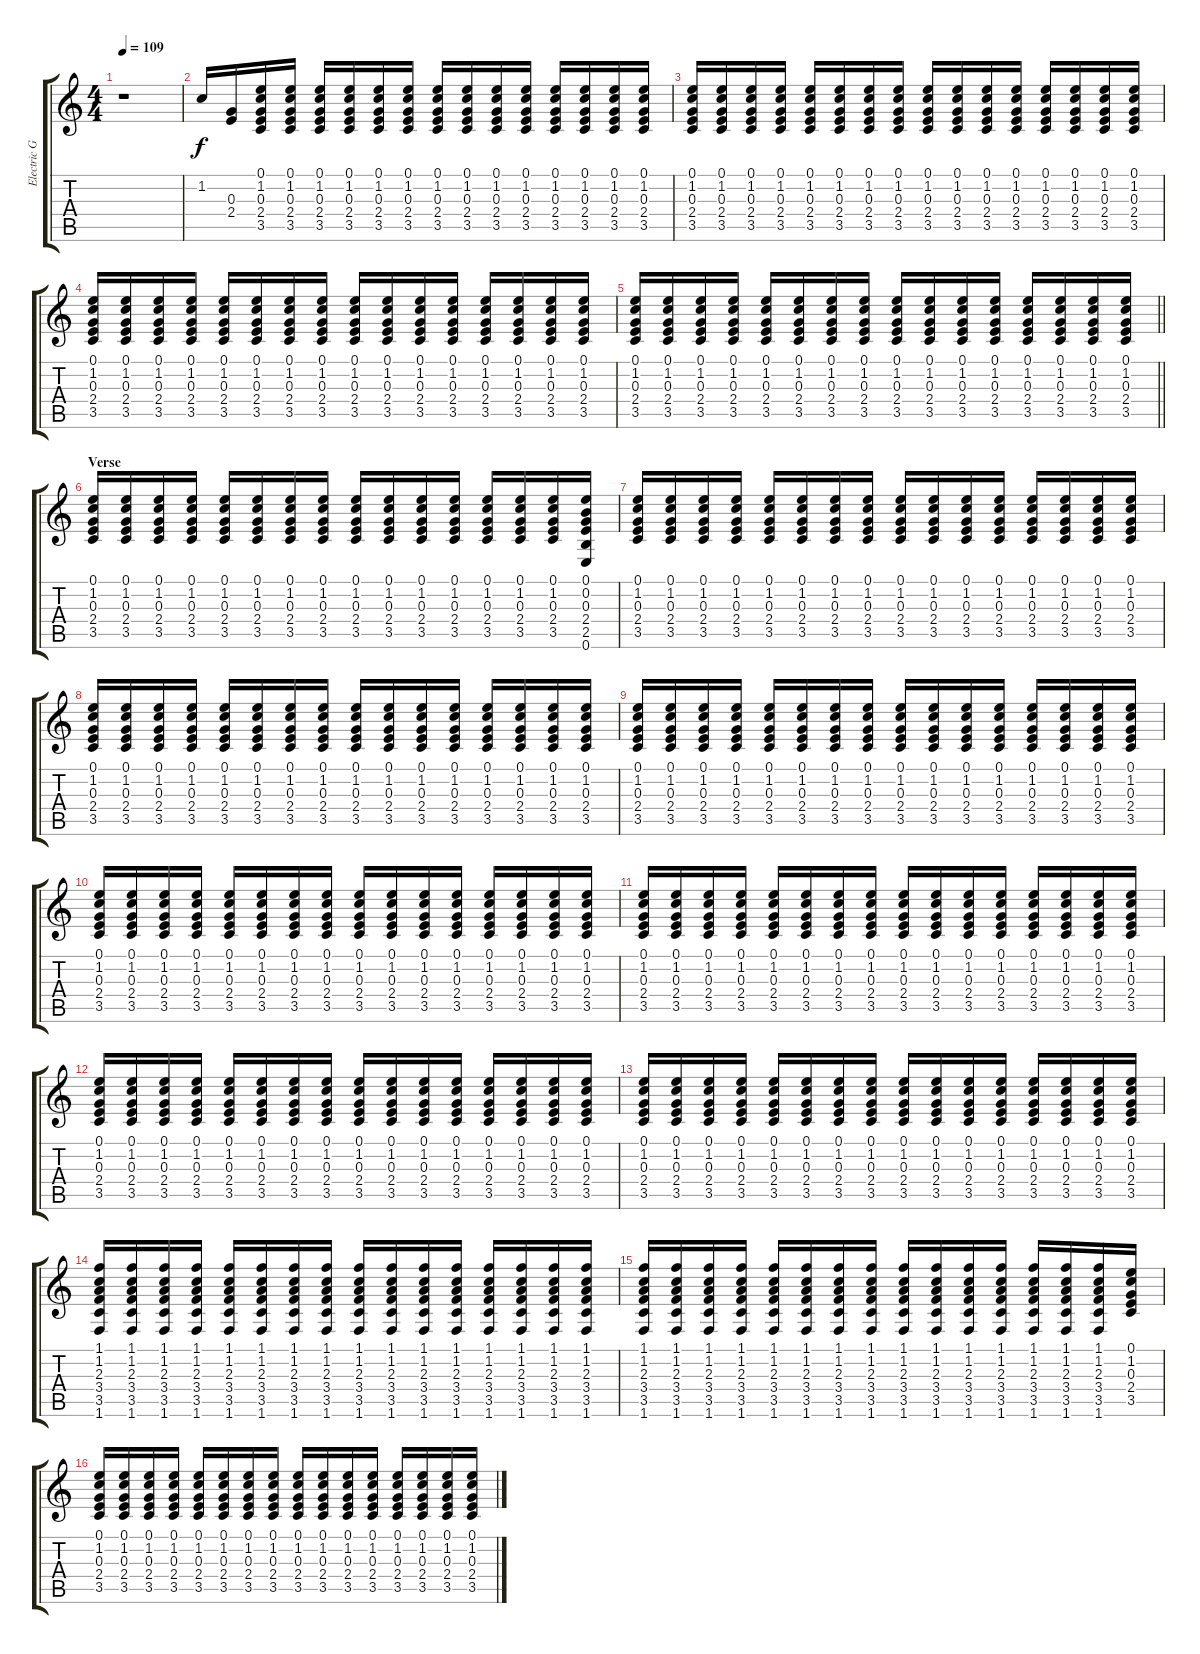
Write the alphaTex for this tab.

\track ("Electric Gtr (Clean Tone)" "Electric G") {instrument electricguitarclean}
\staff {score tabs}
\tuning (E4 B3 G3 D3 A2 E2) {hide}
\ts (4 4)
\tempo 109
\clef g2
\ks c
r.1{dy f instrument electricguitarclean} |
1.2.16 (0.3 2.4).16 (0.1 1.2 0.3 2.4 3.5).16 (0.1 1.2 0.3 2.4 3.5).16 (0.1 1.2 0.3 2.4 3.5).16 (0.1 1.2 0.3 2.4 3.5).16 (0.1 1.2 0.3 2.4 3.5).16 (0.1 1.2 0.3 2.4 3.5).16 (0.1 1.2 0.3 2.4 3.5).16 (0.1 1.2 0.3 2.4 3.5).16 (0.1 1.2 0.3 2.4 3.5).16 (0.1 1.2 0.3 2.4 3.5).16 (0.1 1.2 0.3 2.4 3.5).16 (0.1 1.2 0.3 2.4 3.5).16 (0.1 1.2 0.3 2.4 3.5).16 (0.1 1.2 0.3 2.4 3.5).16 |
(0.1 1.2 0.3 2.4 3.5).16 (0.1 1.2 0.3 2.4 3.5).16 (0.1 1.2 0.3 2.4 3.5).16 (0.1 1.2 0.3 2.4 3.5).16 (0.1 1.2 0.3 2.4 3.5).16 (0.1 1.2 0.3 2.4 3.5).16 (0.1 1.2 0.3 2.4 3.5).16 (0.1 1.2 0.3 2.4 3.5).16 (0.1 1.2 0.3 2.4 3.5).16 (0.1 1.2 0.3 2.4 3.5).16 (0.1 1.2 0.3 2.4 3.5).16 (0.1 1.2 0.3 2.4 3.5).16 (0.1 1.2 0.3 2.4 3.5).16 (0.1 1.2 0.3 2.4 3.5).16 (0.1 1.2 0.3 2.4 3.5).16 (0.1 1.2 0.3 2.4 3.5).16 |
(0.1 1.2 0.3 2.4 3.5).16 (0.1 1.2 0.3 2.4 3.5).16 (0.1 1.2 0.3 2.4 3.5).16 (0.1 1.2 0.3 2.4 3.5).16 (0.1 1.2 0.3 2.4 3.5).16 (0.1 1.2 0.3 2.4 3.5).16 (0.1 1.2 0.3 2.4 3.5).16 (0.1 1.2 0.3 2.4 3.5).16 (0.1 1.2 0.3 2.4 3.5).16 (0.1 1.2 0.3 2.4 3.5).16 (0.1 1.2 0.3 2.4 3.5).16 (0.1 1.2 0.3 2.4 3.5).16 (0.1 1.2 0.3 2.4 3.5).16 (0.1 1.2 0.3 2.4 3.5).16 (0.1 1.2 0.3 2.4 3.5).16 (0.1 1.2 0.3 2.4 3.5).16 |
\barLineRight lightlight
(0.1 1.2 0.3 2.4 3.5).16 (0.1 1.2 0.3 2.4 3.5).16 (0.1 1.2 0.3 2.4 3.5).16 (0.1 1.2 0.3 2.4 3.5).16 (0.1 1.2 0.3 2.4 3.5).16 (0.1 1.2 0.3 2.4 3.5).16 (0.1 1.2 0.3 2.4 3.5).16 (0.1 1.2 0.3 2.4 3.5).16 (0.1 1.2 0.3 2.4 3.5).16 (0.1 1.2 0.3 2.4 3.5).16 (0.1 1.2 0.3 2.4 3.5).16 (0.1 1.2 0.3 2.4 3.5).16 (0.1 1.2 0.3 2.4 3.5).16 (0.1 1.2 0.3 2.4 3.5).16 (0.1 1.2 0.3 2.4 3.5).16 (0.1 1.2 0.3 2.4 3.5).16 |
\section ("" "Verse")
(0.1 1.2 0.3 2.4 3.5).16 (0.1 1.2 0.3 2.4 3.5).16 (0.1 1.2 0.3 2.4 3.5).16 (0.1 1.2 0.3 2.4 3.5).16 (0.1 1.2 0.3 2.4 3.5).16 (0.1 1.2 0.3 2.4 3.5).16 (0.1 1.2 0.3 2.4 3.5).16 (0.1 1.2 0.3 2.4 3.5).16 (0.1 1.2 0.3 2.4 3.5).16 (0.1 1.2 0.3 2.4 3.5).16 (0.1 1.2 0.3 2.4 3.5).16 (0.1 1.2 0.3 2.4 3.5).16 (0.1 1.2 0.3 2.4 3.5).16 (0.1 1.2 0.3 2.4 3.5).16 (0.1 1.2 0.3 2.4 3.5).16 (0.1 0.2 0.3 2.4 2.5 0.6).16 |
(0.1 1.2 0.3 2.4 3.5).16 (0.1 1.2 0.3 2.4 3.5).16 (0.1 1.2 0.3 2.4 3.5).16 (0.1 1.2 0.3 2.4 3.5).16 (0.1 1.2 0.3 2.4 3.5).16 (0.1 1.2 0.3 2.4 3.5).16 (0.1 1.2 0.3 2.4 3.5).16 (0.1 1.2 0.3 2.4 3.5).16 (0.1 1.2 0.3 2.4 3.5).16 (0.1 1.2 0.3 2.4 3.5).16 (0.1 1.2 0.3 2.4 3.5).16 (0.1 1.2 0.3 2.4 3.5).16 (0.1 1.2 0.3 2.4 3.5).16 (0.1 1.2 0.3 2.4 3.5).16 (0.1 1.2 0.3 2.4 3.5).16 (0.1 1.2 0.3 2.4 3.5).16 |
(0.1 1.2 0.3 2.4 3.5).16 (0.1 1.2 0.3 2.4 3.5).16 (0.1 1.2 0.3 2.4 3.5).16 (0.1 1.2 0.3 2.4 3.5).16 (0.1 1.2 0.3 2.4 3.5).16 (0.1 1.2 0.3 2.4 3.5).16 (0.1 1.2 0.3 2.4 3.5).16 (0.1 1.2 0.3 2.4 3.5).16 (0.1 1.2 0.3 2.4 3.5).16 (0.1 1.2 0.3 2.4 3.5).16 (0.1 1.2 0.3 2.4 3.5).16 (0.1 1.2 0.3 2.4 3.5).16 (0.1 1.2 0.3 2.4 3.5).16 (0.1 1.2 0.3 2.4 3.5).16 (0.1 1.2 0.3 2.4 3.5).16 (0.1 1.2 0.3 2.4 3.5).16 |
(0.1 1.2 0.3 2.4 3.5).16 (0.1 1.2 0.3 2.4 3.5).16 (0.1 1.2 0.3 2.4 3.5).16 (0.1 1.2 0.3 2.4 3.5).16 (0.1 1.2 0.3 2.4 3.5).16 (0.1 1.2 0.3 2.4 3.5).16 (0.1 1.2 0.3 2.4 3.5).16 (0.1 1.2 0.3 2.4 3.5).16 (0.1 1.2 0.3 2.4 3.5).16 (0.1 1.2 0.3 2.4 3.5).16 (0.1 1.2 0.3 2.4 3.5).16 (0.1 1.2 0.3 2.4 3.5).16 (0.1 1.2 0.3 2.4 3.5).16 (0.1 1.2 0.3 2.4 3.5).16 (0.1 1.2 0.3 2.4 3.5).16 (0.1 1.2 0.3 2.4 3.5).16 |
(0.1 1.2 0.3 2.4 3.5).16 (0.1 1.2 0.3 2.4 3.5).16 (0.1 1.2 0.3 2.4 3.5).16 (0.1 1.2 0.3 2.4 3.5).16 (0.1 1.2 0.3 2.4 3.5).16 (0.1 1.2 0.3 2.4 3.5).16 (0.1 1.2 0.3 2.4 3.5).16 (0.1 1.2 0.3 2.4 3.5).16 (0.1 1.2 0.3 2.4 3.5).16 (0.1 1.2 0.3 2.4 3.5).16 (0.1 1.2 0.3 2.4 3.5).16 (0.1 1.2 0.3 2.4 3.5).16 (0.1 1.2 0.3 2.4 3.5).16 (0.1 1.2 0.3 2.4 3.5).16 (0.1 1.2 0.3 2.4 3.5).16 (0.1 1.2 0.3 2.4 3.5).16 |
(0.1 1.2 0.3 2.4 3.5).16 (0.1 1.2 0.3 2.4 3.5).16 (0.1 1.2 0.3 2.4 3.5).16 (0.1 1.2 0.3 2.4 3.5).16 (0.1 1.2 0.3 2.4 3.5).16 (0.1 1.2 0.3 2.4 3.5).16 (0.1 1.2 0.3 2.4 3.5).16 (0.1 1.2 0.3 2.4 3.5).16 (0.1 1.2 0.3 2.4 3.5).16 (0.1 1.2 0.3 2.4 3.5).16 (0.1 1.2 0.3 2.4 3.5).16 (0.1 1.2 0.3 2.4 3.5).16 (0.1 1.2 0.3 2.4 3.5).16 (0.1 1.2 0.3 2.4 3.5).16 (0.1 1.2 0.3 2.4 3.5).16 (0.1 1.2 0.3 2.4 3.5).16 |
(0.1 1.2 0.3 2.4 3.5).16 (0.1 1.2 0.3 2.4 3.5).16 (0.1 1.2 0.3 2.4 3.5).16 (0.1 1.2 0.3 2.4 3.5).16 (0.1 1.2 0.3 2.4 3.5).16 (0.1 1.2 0.3 2.4 3.5).16 (0.1 1.2 0.3 2.4 3.5).16 (0.1 1.2 0.3 2.4 3.5).16 (0.1 1.2 0.3 2.4 3.5).16 (0.1 1.2 0.3 2.4 3.5).16 (0.1 1.2 0.3 2.4 3.5).16 (0.1 1.2 0.3 2.4 3.5).16 (0.1 1.2 0.3 2.4 3.5).16 (0.1 1.2 0.3 2.4 3.5).16 (0.1 1.2 0.3 2.4 3.5).16 (0.1 1.2 0.3 2.4 3.5).16 |
(0.1 1.2 0.3 2.4 3.5).16 (0.1 1.2 0.3 2.4 3.5).16 (0.1 1.2 0.3 2.4 3.5).16 (0.1 1.2 0.3 2.4 3.5).16 (0.1 1.2 0.3 2.4 3.5).16 (0.1 1.2 0.3 2.4 3.5).16 (0.1 1.2 0.3 2.4 3.5).16 (0.1 1.2 0.3 2.4 3.5).16 (0.1 1.2 0.3 2.4 3.5).16 (0.1 1.2 0.3 2.4 3.5).16 (0.1 1.2 0.3 2.4 3.5).16 (0.1 1.2 0.3 2.4 3.5).16 (0.1 1.2 0.3 2.4 3.5).16 (0.1 1.2 0.3 2.4 3.5).16 (0.1 1.2 0.3 2.4 3.5).16 (0.1 1.2 0.3 2.4 3.5).16 |
(1.1 1.2 2.3 3.4 3.5 1.6).16 (1.1 1.2 2.3 3.4 3.5 1.6).16 (1.1 1.2 2.3 3.4 3.5 1.6).16 (1.1 1.2 2.3 3.4 3.5 1.6).16 (1.1 1.2 2.3 3.4 3.5 1.6).16 (1.1 1.2 2.3 3.4 3.5 1.6).16 (1.1 1.2 2.3 3.4 3.5 1.6).16 (1.1 1.2 2.3 3.4 3.5 1.6).16 (1.1 1.2 2.3 3.4 3.5 1.6).16 (1.1 1.2 2.3 3.4 3.5 1.6).16 (1.1 1.2 2.3 3.4 3.5 1.6).16 (1.1 1.2 2.3 3.4 3.5 1.6).16 (1.1 1.2 2.3 3.4 3.5 1.6).16 (1.1 1.2 2.3 3.4 3.5 1.6).16 (1.1 1.2 2.3 3.4 3.5 1.6).16 (1.1 1.2 2.3 3.4 3.5 1.6).16 |
(1.1 1.2 2.3 3.4 3.5 1.6).16 (1.1 1.2 2.3 3.4 3.5 1.6).16 (1.1 1.2 2.3 3.4 3.5 1.6).16 (1.1 1.2 2.3 3.4 3.5 1.6).16 (1.1 1.2 2.3 3.4 3.5 1.6).16 (1.1 1.2 2.3 3.4 3.5 1.6).16 (1.1 1.2 2.3 3.4 3.5 1.6).16 (1.1 1.2 2.3 3.4 3.5 1.6).16 (1.1 1.2 2.3 3.4 3.5 1.6).16 (1.1 1.2 2.3 3.4 3.5 1.6).16 (1.1 1.2 2.3 3.4 3.5 1.6).16 (1.1 1.2 2.3 3.4 3.5 1.6).16 (1.1 1.2 2.3 3.4 3.5 1.6).16 (1.1 1.2 2.3 3.4 3.5 1.6).16 (1.1 1.2 2.3 3.4 3.5 1.6).16 (0.1 1.2 0.3 2.4 3.5).16 |
(0.1 1.2 0.3 2.4 3.5).16 (0.1 1.2 0.3 2.4 3.5).16 (0.1 1.2 0.3 2.4 3.5).16 (0.1 1.2 0.3 2.4 3.5).16 (0.1 1.2 0.3 2.4 3.5).16 (0.1 1.2 0.3 2.4 3.5).16 (0.1 1.2 0.3 2.4 3.5).16 (0.1 1.2 0.3 2.4 3.5).16 (0.1 1.2 0.3 2.4 3.5).16 (0.1 1.2 0.3 2.4 3.5).16 (0.1 1.2 0.3 2.4 3.5).16 (0.1 1.2 0.3 2.4 3.5).16 (0.1 1.2 0.3 2.4 3.5).16 (0.1 1.2 0.3 2.4 3.5).16 (0.1 1.2 0.3 2.4 3.5).16 (0.1 1.2 0.3 2.4 3.5).16
